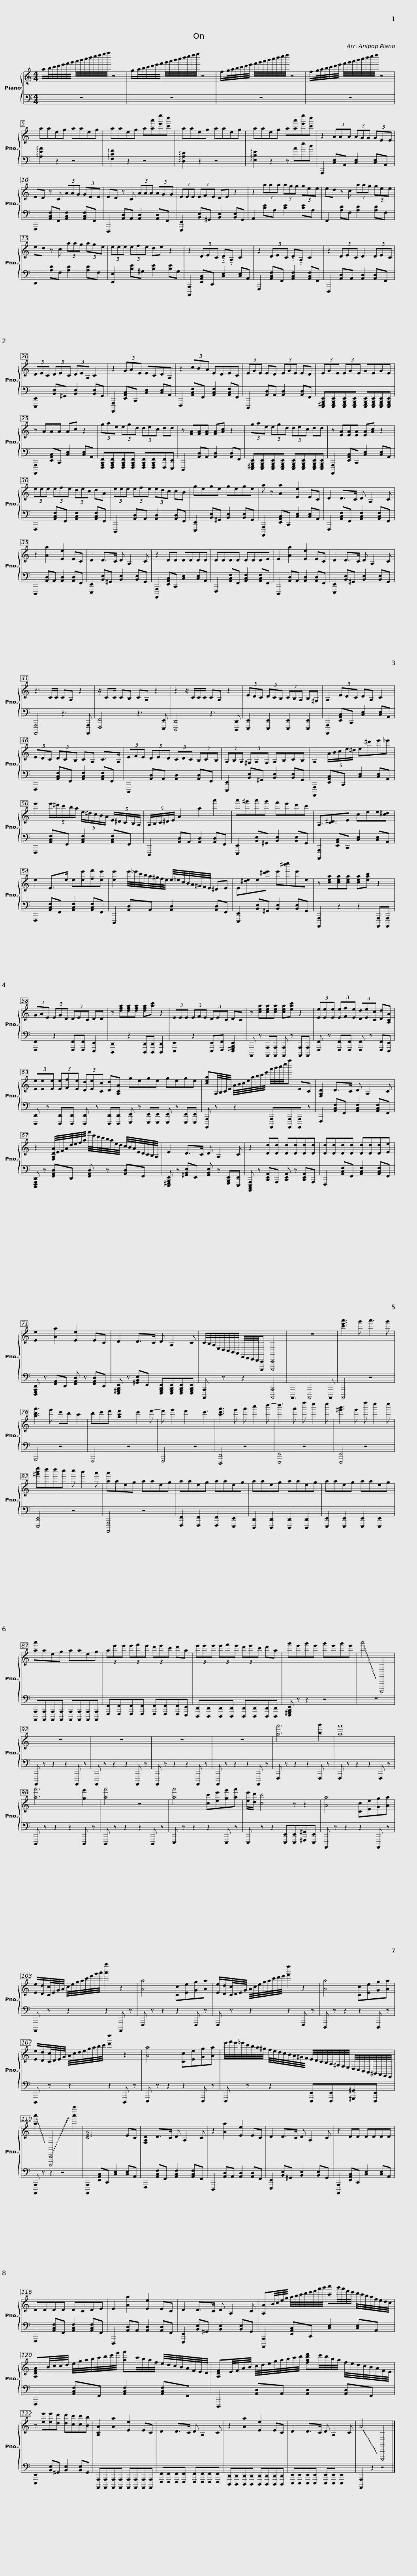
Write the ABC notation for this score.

X:1
%%score { 1 | 2 }
L:1/8
M:4/4
I:linebreak $
K:C
V:1 treble
V:2 bass
V:1
 a/b/4c'/4d'/4e'/4f'/4g'/4 a'/4b'/4c''/4d''/4e''/4f''/4g''/4a''/4 z4 | g/a/4b/4c'/4d'/4e'/4f'/4 g'/4a'/4b'/4c''/4d''/4e''/4f''/4g''/4 z4 |$ f/g/4a/4b/4c'/4d'/4e'/4 f'/4g'/4a'/4b'/4c''/4d''/4e''/4f''/4 z4 | f/g/4a/4b/4c'/4d'/4e'/4 f'/4g'/4a'/4b'/4c''/4d''/4e''/4f''/4 z4 |$ aaeg aaeg | %5
 aaeg a[aa'][e'e''][c'c''] | aaeg aaeg | aaeg a[aa'][e'e''][c'c''] |$ z2 (3AAA (3AGG (3GEE | ED z C (3AAG (3GEE | %10
 ED z C (3AAA (3AGG | (3EEE (3EFE DE z2 |$ z2 (3aaa (3agg (3gee | ed z c (3aag (3gee | ed z c (3aag (3age | %15
 (3eee (3efe de z2 |$ z2 (3DEC !tenuto!.!tenuto!D!tenuto!.A, C2 | z2 (3DEC !tenuto!.D!tenuto!.A, C2 | z2 (3DEC D2 (3DEC | (3DEC (3DEC (3DEA, C2 |$ %20
 z2 (3GAE ECDA, | z2 (3cBA EDEC | (3EGE ED (3EGE ED | (3EGE (3EGE GEGE |$ z AAA Ac z2 | %25
 (3gae (3egd (3dec dd | z [FA][FA][FA] [FA][Ac] z2 | (3gae (3egd (3dec dd |$ z [EA][EA][EA] [EA][Ac] z2 | (3eee (3efe (3dec dA | %30
 (3eee (3efe (3edc cB | gege gege |$ a z [Aa]2 [Ee]2 EC | D2 D>C D A,2 C | z2 [Aa]2 [Ee]2 EC | %35
 D2 D>C D A,2 C | z2 DD DDDD |$ DDDD DDDE | E2 [Aa]2 [Ee]2 EC | D2 D>C D A,2 C | %40
 z3 C/C/ CA, z2 | z/ CC/ CB, CA, z2 |$ z2 z/ C/C/C/ CA, z2 | (3EDC (3DCB, (3CB,A, B,^G, | A,2 (3EDC DA, C2 |$ %45
 (3EDC (3DCB, CA, C>A, | (3EFE (3DED (3CDC (3B,CB, | (3A,B,A, (3^G,A,G, A,B,CB, |$ A,2 (5:4:5A/B/c/e/^d/ e^d'e'_e' | e'2 (5:4:5e'/^d'/c'/b/a/ (5:4:5e/^d/c/B/A/ (5:4:5E/^D/C/B,/A,/ | %50
 (5:4:5A,/B,/C/^D/E/ A2 a2 a'2 |$ a'^g'a'g' f'e'd'c' | A,3/2[C^D]3/2E cee[c^d] | e2 E>e e[ee'][ff'][ee'] |$ [ee']2 e'/4_e'/4c'/4b/4a/4^g/4f/4e/4 e/4_e/4c/4B/4A/4^G/4F/4E/4 ^DE | %55
 E[^de]e[^d'e'] e'[^d''e'']e'e | z [cea][cea][cea] [cea][eac'] z2 |$ (3GAE (3EGD (3DEC DD | z [dfa][dfa][dfa] [dfa][ac'] z2 | (3EEE (3EFE (3DEC DC | %60
 z [cea][cea][cea] [cea][eac'] z2 |$ (3[Ee][Ee][Ee] (3[Ee][Ff][Ee] (3[Dd][Ee][Cc] [Dd][A,CA] | (3[Ee][Ee][Ee] (3[Ee][Ff][Ee] (3[Dd][Ee][Cc] [Dd][A,CA] | gege gege |$ [cea]A,/4B,/4C/4E/4 A/4B/4c/4e/4a/4b/4c'/4e'/4 a'/4b'/4c''/4e''/4a'' EC | %65
 [F,A,D]2 D>C D A,2 C |$ z2 [F,A,DA]/4E/4F/4A/4d/4e/4f/4a/4 a'/4e'/4d'/4c'/4b/4a/4e/4d/4 c/4B/4A/4E/4D/4C/4B,/4A,/4 | E2 D>C D A,2 C |$ z2 [Dd][Dd] [Dd][Dd][Dd][Dd] | [Dd][Dd][Dd][Dd] [Dd][Dd][Dd][Ee] | %70
 [Ee]2 [Aa]2 [Ee]2 EC | D2 D>C D A,2 C |$ C/4B,/4A,/4E,/4D,/4C,/4B,,/4A,,/4 E,,/4D,,/4C,,/4B,,,/4[A,,,,A,,,] [A,,,,A,,,]4 | z8 | [c'e'a']3 g' a'3 g' | %75
 [bd'a']3 g' e'd' c'2 | d'e'f' [ac'f']2 e'2 f'- |$ f' g'2 f'2 e'3 | [c'e'a']3 g' a' c''2 d''- | d''3 a' f'' e''2 e'' | %80
 [^g'b']3 g' f'' e''2 e'' | [^g'b'e'']d''d''c'' c'' b'2 a' | [aa']aeg aaeg |$ aaeg aaeg | aaeg aaeg | %85
 aaeg aaeg | [aa']aeg aaeg |$ (3ae'e' (3e'f'e' (3d'e'c' d'a | (3e'e'e' (3e'f'e' (3d'e'c' d'a | g'e'g'e' g'e'g'e' | %90
 !~(!a'4 !~)!A,,,,4 |$ z8 | z8 | z8 | z8 | %95
 [aa']6 [bb']2 | [aa']8 |$ [aa']6 [gg']2 | [aa']4 z4 | [aa']4 [cc'][ee'][gg'][aa'] | %100
 [ee']/[dd']/ [cc']4 z z2 | [Aa]4 [Cc][Ee][Gg][Aa] |$ [Ee]/[Dd]/[Cc]/4E/4G/4A/4 c/4e/4g/4a/4c'/4e'/4g'/4a'/4 [a'a'']2 z2 | [Aa]4 [Cc][Ee][Gg][Aa] | [Ee]/[Dd]/[Cc]/4D/4E/4G/4 A/4c/4e/4g/4a/4c'/4d'/4e'/4 [f'f'']2 z2 |$ %105
 [Aa]4 [Cc][Ee][Gg][Aa] | [Ee]/[Dd]/[Cc]/4D/4E/4G/4 A/4c/4d/4e/4g/4a/4b/4c'/4 [d'd'']2 z2 | [Aa]4 [Cc][Ee][Gg][Aa] |$ e'/4f'/4e'/4_e'/4c'/4b/4a/4^g/4 f/4e/4d/4c/4B/4A/4^G/4F/4 E/4D/4C/4B,/4A,/4^G,/4F,/4E,/4 D,/4C,/4B,,/4A,,/4^G,,/4F,,/4E,,/4D,,/4 | !~(![aa']2 !~(!!~)![A,,,,A,,,]4 !~)![a'a'']2 |$ %110
 [CEA]6 EC | [F,A,D]2 D>C D A,2 C | z2 [Aa]2 [Ee]2 EC | D2 D>C D A,2 C | z2 DD DDDD |$ %115
 DDDD DCDE | E2 [Aa]2 [Ee]2 EC | D2 D>C D A,2 C |$ [A,A]B/4c/4e/4g/4 a/4b/4c'/4d'/4e'/4f'/4a'/4b'/4 [c'c'']b'/4a'/4f'/4e'/4 d'/4c'/4b/4a/4f/4e/4d/4c/4 |$ [A,DFA]B/4c/4c/4d/4 e/4g/4a/4b/4c'/4d'/4e'/4g'/4 [aa']c'/4b/4a/4f/4 e/4d/4c/4B/4A/4F/4E/4D/4 |$ %120
 [A,DF]E/4F/4A/4B/4 c/4d/4e/4g/4a/4b/4c'/4d'/4 [fad'f']e'/4d'/4b/4a/4 f/4e/4d/4c/4B/4A/4F/4E/4 | z [ee'][ee'][dd'] [dd'][cc'][cc'][Bb] |$ [A,CA]2 [Aa]2 [Ee]2 EC | D2 D>C D A,2 C | z2 [Aa]2 [Ee]2 EC | %125
 D2 D>C D A,2 C |$ !~(!A4 !~)!A,,,,4 |] %127
V:2
 z8 | z8 |$ z8 | z8 |$ !arpeggio![A,EA]2 z2 z4 | %5
 !arpeggio![F,CF]2 z2 z4 | !arpeggio![D,A,D]2 z2 z4 | !arpeggio![E,B,E]2 z2 z Aec |$ A,,,2 [C,E,]A,, [C,E,]2 [C,E,]A,, | F,,,2 [A,,C,F,]F,, [A,,C,F,]2 [A,,C,F,]F,, | %10
 D,,,2 [A,,D,]A,, [A,,D,]2 [A,,D,]F,, | [E,,,E,,]2 [B,,E,]^G,, [B,,E,]2 [B,,E,]G,, |$ A,,2 [CE]A, [CE]2 [CE]A, | F,,2 [A,D]F, [A,D]2 [A,D]F, | D,,2 [A,D]F, [A,D]2 [A,D]F, | %15
 [E,,E,]2 [B,E]^G, [B,E]2 [B,E]G, |$ [A,,,,A,,,]2 [E,,A,,C,]C,, [C,E,]2 [C,E,]A,, | F,,,2 [A,,C,F,]F,, [A,,C,F,]2 [A,,C,F,]F,, | D,,,2 [A,,D,]A,, [A,,D,]2 [A,,D,]F,, | [E,,,E,,]2 [B,,E,]^G,, [B,,E,]2 [B,,E,]G,, |$ %20
 [A,,,,A,,,]2 [E,,A,,C,]C,, [C,E,]2 [C,E,]A,, | F,,,2 [A,,C,F,]F,, [A,,C,F,]2 [A,,C,F,]F,, | D,,,2 [A,,D,]A,, [A,,D,]2 [A,,D,]F,, | [E,,,^G,,,B,,,E,,][E,,,G,,,B,,,E,,][E,,,G,,,B,,,E,,][E,,,G,,,B,,,E,,] [E,,,G,,,B,,,E,,][E,,,G,,,B,,,E,,][E,,,G,,,B,,,E,,][E,,,G,,,B,,,E,,] |$ [A,,,,A,,,]2 [E,,A,,C,]C,, [C,E,]2 [C,E,]A,, | %25
 [F,,,A,,,C,,F,,][F,,,A,,,C,,F,,][F,,,A,,,C,,F,,][F,,,A,,,C,,F,,] [F,,,A,,,C,,F,,][F,,,A,,,C,,F,,][F,,,F,,][E,,,E,,] | D,,,2 [A,,D,]A,, [A,,D,]2 [A,,D,]F,, | [E,,,^G,,,B,,,E,,][E,,,G,,,B,,,E,,][E,,,G,,,B,,,E,,][E,,,G,,,B,,,E,,] [E,,,G,,,B,,,E,,][E,,,G,,,B,,,E,,][E,,,G,,,B,,,E,,][E,,,G,,,B,,,E,,] |$ [A,,,,A,,,]2 [E,,A,,C,]C,, [C,E,]2 [C,E,]A,, | F,,,2 [A,,C,F,]F,, [A,,C,F,]2 [A,,C,F,]F,, | %30
 D,,,2 [A,,D,]A,, [A,,D,]2 [A,,D,]F,, | [E,,,E,,]2 [B,,E,]^G,, [B,,E,]2 [B,,E,]G,, |$ [A,,,,A,,,]2 [E,,A,,C,]C,, [C,E,]2 [C,E,]A,, | F,,,2 [A,,C,F,]F,, [A,,C,F,]2 [A,,C,F,]F,, | D,,,2 [A,,D,]A,, [A,,D,]2 [A,,D,]F,, | %35
 [E,,,E,,]2 [B,,E,]^G,, [B,,E,]2 [B,,E,]G,, | [A,,,,A,,,]2 [E,,A,,C,]C,, [C,E,]2 [C,E,]A,, |$ F,,,2 [A,,C,F,]F,, [A,,C,F,]2 [A,,C,F,]F,, | D,,,2 [A,,D,]A,, [A,,D,]2 [A,,D,]F,, | [E,,,E,,]2 [B,,E,]^G,, [B,,E,]2 [B,,E,]G,, | %40
 [A,,,,A,,,]4 z3 [A,,,,A,,,] | [F,,,F,,]4 z3 [E,,,E,,] |$ [D,,,D,,]4 z3 [D,,,D,,] | [E,,,E,,]2 [E,,,E,,]2 [E,,,E,,]2 [E,,,E,,]2 | [A,,,,A,,,]2 [E,,A,,C,]C,, [C,E,]2 [C,E,]A,, |$ %45
 F,,,2 [A,,C,F,]F,, [A,,C,F,]2 [A,,C,F,]F,, | D,,,2 [A,,D,]A,, [A,,D,]2 [A,,D,]F,, | [E,,,E,,]2 [B,,E,]^G,, [B,,E,]2 [B,,E,]G,, |$ [A,,,,A,,,]2 [E,,A,,C,]C,, [C,E,]2 [C,E,]A,, | F,,,2 [A,,C,F,]F,, [A,,C,F,]2 [A,,C,F,]F,, | %50
 D,,,2 [A,,D,]A,, [A,,D,]2 [A,,D,]F,, |$ [E,,,E,,]2 [B,,E,]^G,, [B,,E,]2 [B,,E,]G,, | [A,,,,A,,,]2 [E,,A,,C,]C,, [C,E,]2 [C,E,]A,, | F,,,2 [A,,C,F,]F,, [A,,C,F,]2 [A,,C,F,]F,, |$ D,,,2 [A,,D,]A,, [A,,D,]2 [A,,D,]F,, | %55
 [E,,,E,,]2 [B,,E,]^G,, [B,,E,]2 [B,,E,]G,, | [A,,,,A,,,]2 z2 z2 [A,,,,A,,,][A,,,,A,,,] |$ [F,,,F,,]2 z2 [F,,,F,,][F,,,F,,] [E,,,E,,]2 | [D,,,D,,]2 z2 [D,,,D,,][D,,,D,,] [D,,,D,,]2 | [E,,,E,,]2 z2 [E,,,E,,][F,,,F,,] [E,,,^G,,,B,,,E,,]2 | %60
 A,,,, z [A,,,,A,,,][A,,,,A,,,] [A,,,,A,,,] z [A,,,,A,,,][A,,,,A,,,] |$ [F,,,F,,] z [F,,,F,,][F,,,F,,] [F,,,F,,] z [F,,,F,,][E,,,E,,] | [D,,,D,,] z [D,,,D,,][D,,,D,,] [D,,,D,,] z [D,,,D,,][D,,,D,,] | [E,,,E,,] z [E,,,E,,][E,,,E,,] [E,,,E,,] z [E,,,E,,][E,,,E,,] |$ [A,,,,A,,,] z z2 [A,,,,A,,,][A,,,,A,,,][A,,,,A,,,] z | %65
 F,,,2 [A,,C,F,]F,, [A,,C,F,]2 [A,,C,F,]F,, |$ [D,,,F,,,A,,,D,,] z [F,,A,,D,]D,, [F,,A,,D,] z [A,,D,]F,, | [E,,,^G,,,B,,,E,,] z [^G,,B,,E,]E,, [G,,B,,E,] z [G,,,B,,,E,,][E,,,E,,] |$ [A,,,,C,,,E,,,A,,,] z [C,,E,,A,,]A,,, [C,,E,,A,,] z [C,,E,,A,,]A,,, | F,,,2 [A,,C,F,]F,, [A,,C,F,]2 [A,,C,F,]F,, | %70
 [D,,,F,,,A,,,D,,] z [F,,A,,]D,, [F,,A,,D,] z [F,,A,,D,]D,, | [E,,,^G,,,B,,,E,,] z [^G,,B,,E,]E,, [E,,,G,,,B,,,E,,][E,,,G,,,B,,,E,,][E,,,G,,,B,,,E,,][E,,,G,,,B,,,E,,] |$ [A,,,,A,,,] z z2 [A,,,,A,,,]4 | A,,,,3 A,,,,4 A,,,, | A,,,,4 z4 | %75
 G,,,4 z4 | F,,,4 z4 |$ F,,,4 z4 | [D,,,D,,]4 z4 | [E,,,E,,]4 z4 | %80
 [E,,,E,,]4 z4 | [E,,,E,,]4 z4 | [A,,,,A,,,]4 z4 |$ [F,,,F,,]2 [F,,,F,,]2 [F,,,F,,]2 [E,,,E,,]2 | [D,,,D,,]2 [D,,,D,,]2 [D,,,D,,]2 [D,,,D,,]2 | %85
 [E,,,E,,]2 [E,,,E,,]2 [E,,,E,,]2 [E,,,E,,]2 | [A,,,,A,,,][A,,,,A,,,][A,,,,A,,,][A,,,,A,,,] [A,,,,A,,,][A,,,,A,,,][A,,,,A,,,][A,,,,A,,,] |$ [F,,,F,,][F,,,F,,][F,,,F,,][F,,,F,,] [F,,,F,,][F,,,F,,][F,,,F,,][E,,,E,,] | [D,,,D,,][D,,,D,,][D,,,D,,][D,,,D,,] [D,,,D,,][D,,,D,,][D,,,D,,][D,,,D,,] | [E,,,^G,,,B,,,E,,] z z2 z4 | %90
 z8 |$ A,,,, z z2 z2 A,,,, z | A,,,, z z2 z2 A,,,, z | A,,,, z z2 z2 A,,,, z | A,,,, z z2 z2 A,,,, z | %95
 F,,, z z2 z2 F,,, z | F,,, z z2 z2 F,,, z |$ D,,, z z2 z2 D,,, z | D,,, z z2 z2 D,,, z | E,,, z z2 z2 E,,, z | %100
 E,,, z z2 [E,,,E,,][E,,,E,,][^G,,,^G,,][E,,,E,,] | A,,,, z z2 z2 A,,,, z |$ A,,,, z z2 z2 A,,,, z | F,,, z z2 z2 F,,, z | F,,, z z2 z2 F,,, z |$ %105
 D,,, z z2 z2 D,,, z | D,,, z z2 z2 D,,, z | E,,, z z2 z2 E,,, z |$ E,,, z z2 [E,,,E,,][E,,,E,,][^G,,,^G,,][E,,,E,,] | [A,,,,A,,,] z z2 z4 |$ %110
 [A,,,,A,,,]2 [E,,A,,C,]C,, [C,E,]2 [C,E,]A,, | F,,,2 [A,,C,F,]F,, [A,,C,F,]2 [A,,C,F,]F,, | D,,,2 [A,,D,]A,, [A,,D,]2 [A,,D,]F,, | [E,,,E,,]2 [B,,E,]^G,, [B,,E,]2 [B,,E,]G,, | [A,,,,A,,,]2 [E,,A,,C,]C,, [C,E,]2 [C,E,]A,, |$ %115
 F,,,2 [A,,C,F,]F,, [A,,C,F,]2 [A,,C,F,]F,, | D,,,2 [A,,D,]A,, [A,,D,]2 [A,,D,]F,, | [E,,,E,,]2 [B,,E,]^G,, [B,,E,]2 [B,,E,]G,, |$ [A,,,,A,,,]2 [E,,A,,C,]C,, [C,E,]2 [C,E,]A,, |$ F,,,2 [A,,C,F,]F,, [A,,C,F,]2 [A,,C,F,]F,, |$ %120
 D,,,2 [A,,D,]A,, [A,,D,]2 [A,,D,]F,, | [E,,,E,,]2 [B,,E,]^G,, [B,,E,]2 [B,,E,]G,, |$ [A,,,,A,,,][A,,,,A,,,][A,,,,A,,,][A,,,,A,,,] [A,,,,A,,,][A,,,,A,,,][A,,,,A,,,][A,,,,A,,,] | [F,,,F,,][F,,,F,,][F,,,F,,][F,,,F,,] [F,,,F,,][F,,,F,,][F,,,F,,][F,,,F,,] | [D,,,D,,][D,,,D,,][D,,,D,,][D,,,D,,] [D,,,D,,][D,,,D,,][D,,,D,,][D,,,D,,] | %125
 [E,,,E,,][E,,,E,,][E,,,E,,][E,,,E,,] [E,,,E,,][E,,,E,,] [E,,,E,,]2 |$ [A,,,,A,,,]2 z2 z4 |] %127
